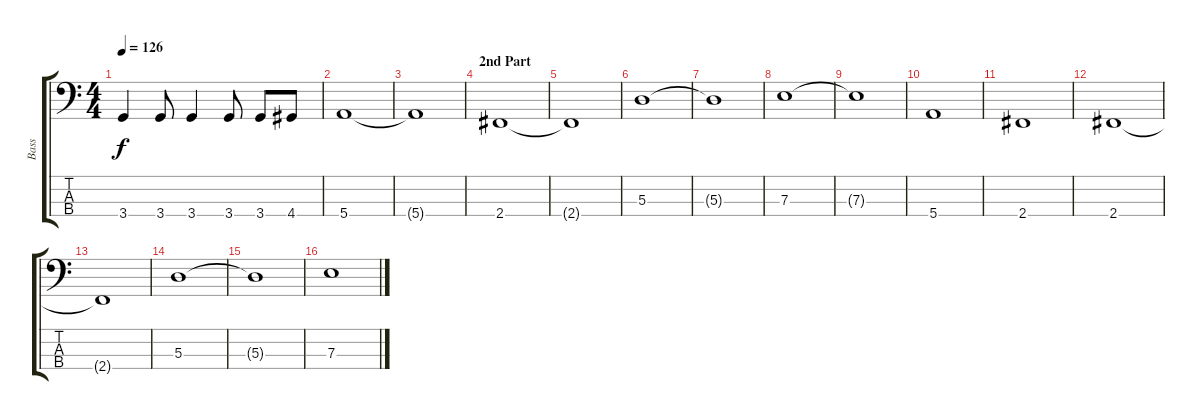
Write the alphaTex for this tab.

\track ("Bass" "Bass") {instrument electricbasspick}
\staff {score tabs}
\tuning (G2 D2 A1 E1) {hide}
\ts (4 4)
\tempo 126
\clef f4
\ks c
3.4.4{dy f} 3.4.8 3.4.4 3.4.8 3.4.8 4.4.8 |
5.4.1 |
5.4{t}.1 |
\section ("" "2nd Part")
2.4.1 |
2.4{t}.1 |
5.3.1 |
5.3{t}.1 |
7.3.1 |
7.3{t}.1 |
5.4.1 |
2.4.1 |
2.4.1 |
2.4{t}.1 |
5.3.1 |
5.3{t}.1 |
7.3.1
